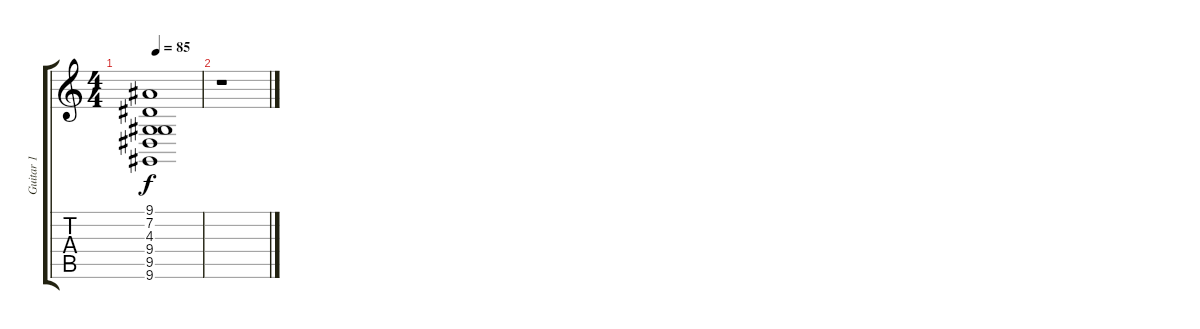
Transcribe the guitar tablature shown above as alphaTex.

\track ("Guitar 1" "Guitar 1") {instrument sitar}
\staff {score tabs}
\tuning (Db4 Ab3 E3 B2 Gb2 B1) {hide}
\ts (4 4)
\tempo 85
\clef g2
\ks c
(9.1{t} 7.2{t} 4.3{t} 9.4{t} 9.5{t} 9.6{t}).1{dy f} |
r.1
